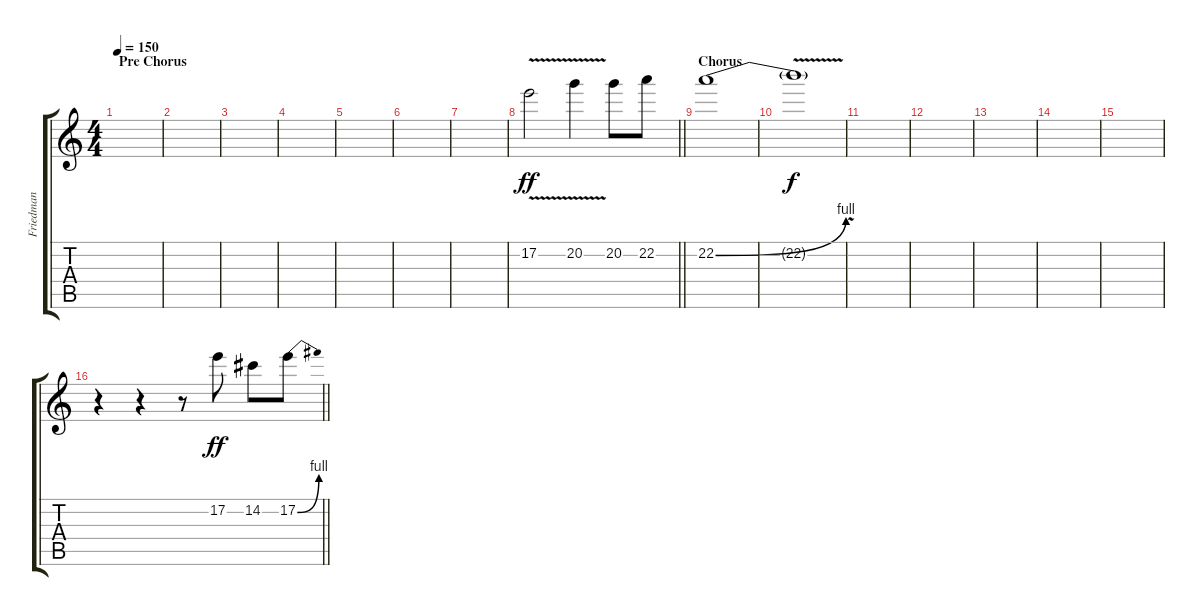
\track ("Friedman" "Friedman") {instrument distortionguitar}
\staff {score tabs}
\tuning (E4 B3 G3 D3 A2 E2) {hide}
\ts (4 4)
\section ("" "Pre Chorus")
\tempo 150
\clef g2
\ks c
|
|
|
|
|
|
|
\barLineRight lightlight
17.2{v}.2{dy ff} 20.2{v}.4 20.2.8 22.2.8 |
\section ("" "Chorus")
22.2{be (bend 0 0 60 4)}.1 |
22.2{v t}.1{dy f} |
|
|
|
|
|
\barLineRight lightlight
r.4 r.4 r.8 17.2.8{dy ff} 14.2.8 17.2{be (bend 0 0 60 4)}.8
